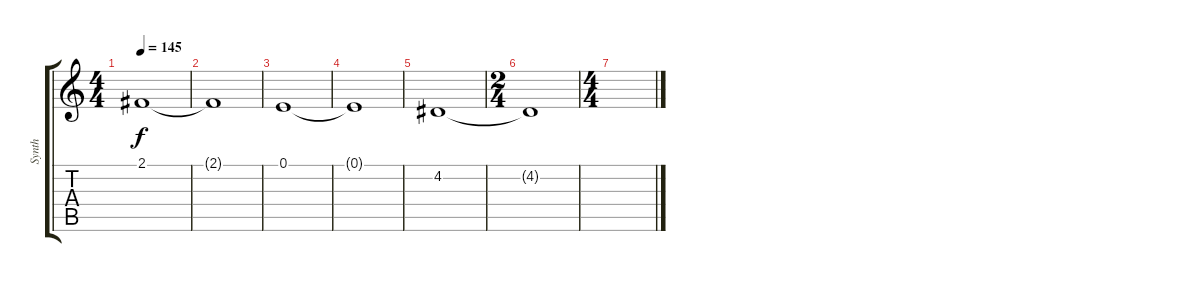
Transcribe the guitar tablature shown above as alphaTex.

\track ("Synth" "Synth") {instrument pad8sweep}
\staff {score tabs}
\tuning (E4 B3 G3 D3 A2 D2) {hide}
\ts (4 4)
\tempo 145
\clef g2
\ks c
2.1{t}.1{dy f} |
2.1{t}.1 |
0.1.1 |
0.1{t}.1 |
4.2.1 |
\ts (2 4)
4.2{t}.1 |
\ts (4 4)
